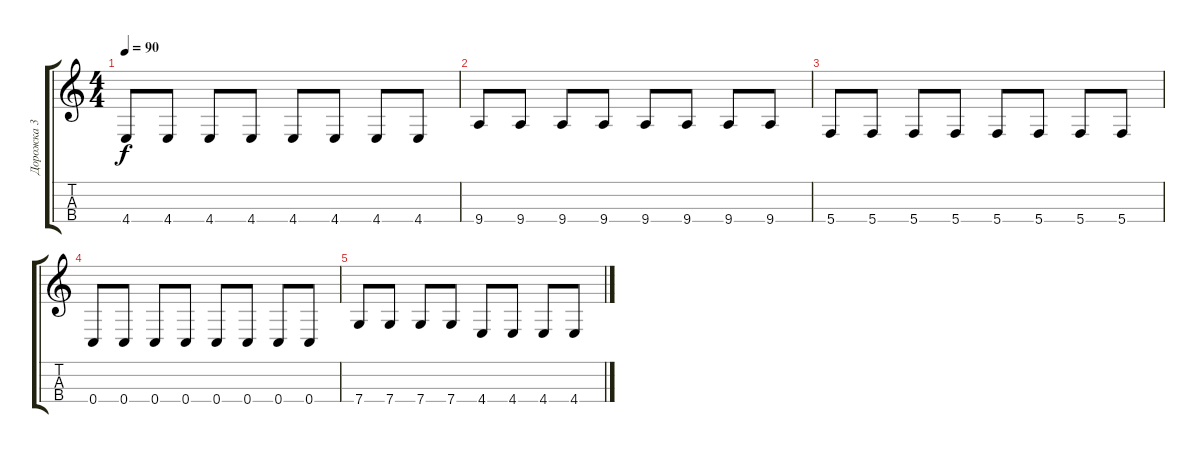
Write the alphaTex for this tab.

\track ("Дорожка 3" "Дорожка 3") {instrument electricbassfinger}
\staff {score tabs}
\tuning (A3 D3 G2 C2) {hide}
\ts (4 4)
\tempo 90
\clef g2
\ks c
4.4.8{dy f} 4.4.8 4.4.8 4.4.8 4.4.8 4.4.8 4.4.8 4.4.8 |
9.4.8 9.4.8 9.4.8 9.4.8 9.4.8 9.4.8 9.4.8 9.4.8 |
5.4.8 5.4.8 5.4.8 5.4.8 5.4.8 5.4.8 5.4.8 5.4.8 |
0.4.8 0.4.8 0.4.8 0.4.8 0.4.8 0.4.8 0.4.8 0.4.8 |
7.4.8 7.4.8 7.4.8 7.4.8 4.4.8 4.4.8 4.4.8 4.4.8
